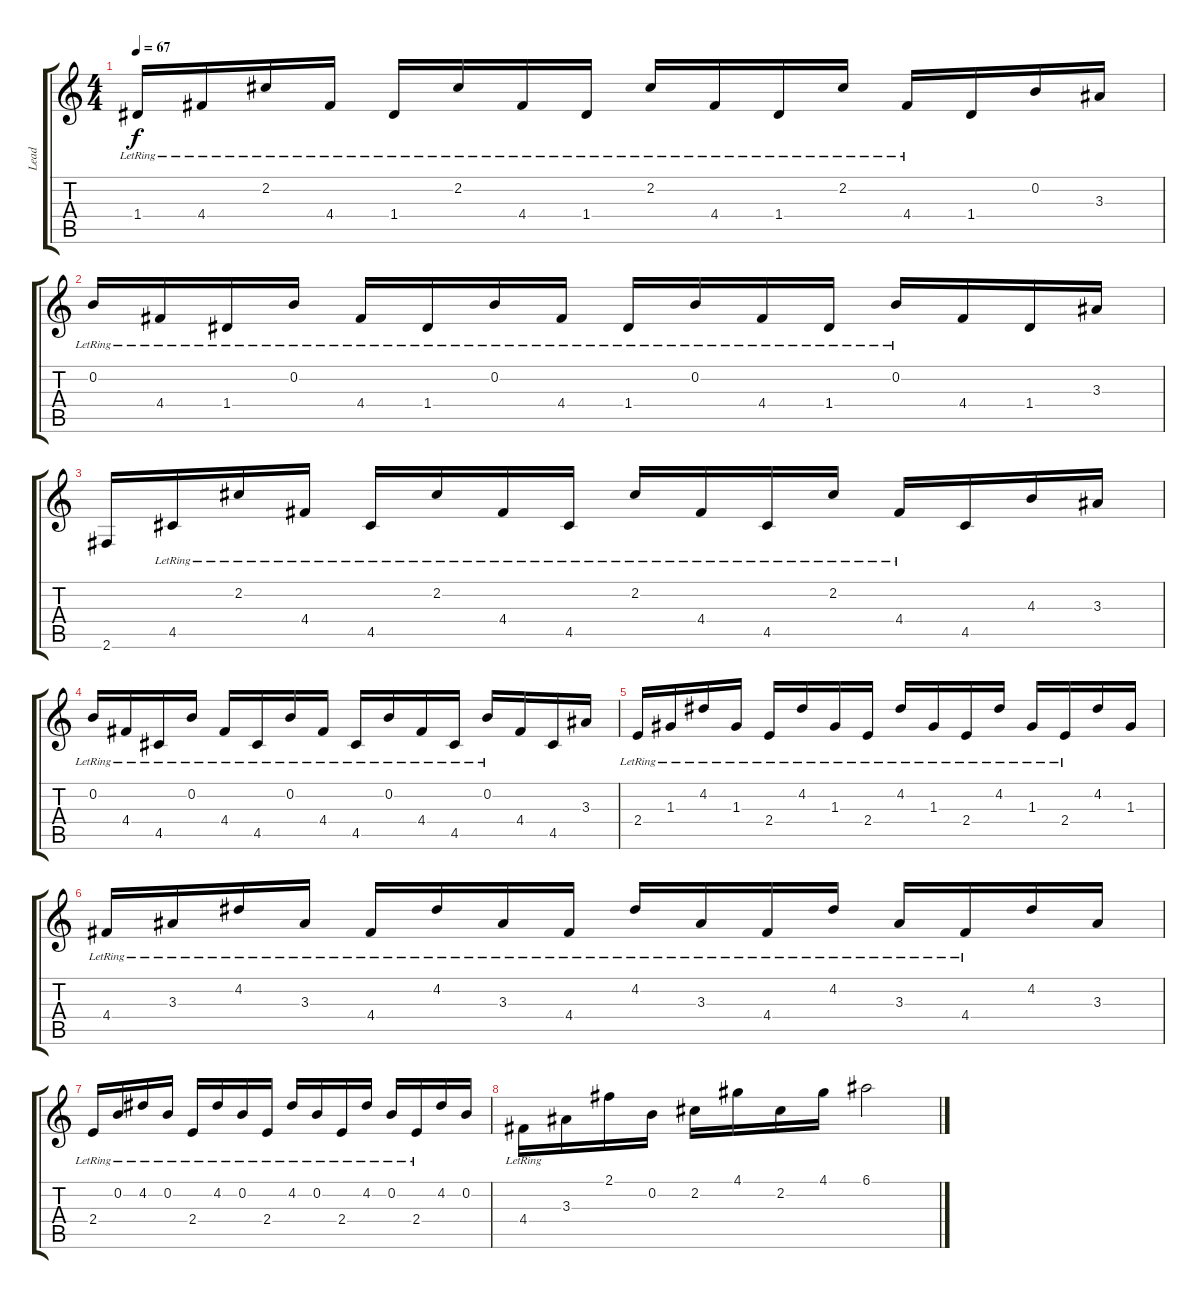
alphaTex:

\track ("Lead" "Lead") {instrument acousticguitarnylon}
\staff {score tabs}
\tuning (E4 B3 G3 D3 A2 E2) {hide}
\ts (4 4)
\tempo 67
\clef g2
\ks c
1.4{lr}.16{dy f} 4.4{lr}.16 2.2{lr}.16 4.4{lr}.16 1.4{lr}.16 2.2{lr}.16 4.4{lr}.16 1.4{lr}.16 2.2{lr}.16 4.4{lr}.16 1.4{lr}.16 2.2{lr}.16 4.4{lr}.16 1.4.16 0.2.16 3.3.16 |
0.2{lr}.16 4.4{lr}.16 1.4{lr}.16 0.2{lr}.16 4.4{lr}.16 1.4{lr}.16 0.2{lr}.16 4.4{lr}.16 1.4{lr}.16 0.2{lr}.16 4.4{lr}.16 1.4{lr}.16 0.2{lr}.16 4.4.16 1.4.16 3.3.16 |
2.6.16 4.5{lr}.16 2.2{lr}.16 4.4{lr}.16 4.5{lr}.16 2.2{lr}.16 4.4{lr}.16 4.5{lr}.16 2.2{lr}.16 4.4{lr}.16 4.5{lr}.16 2.2{lr}.16 4.4{lr}.16 4.5.16 4.3.16 3.3.16 |
0.2{lr}.16 4.4{lr}.16 4.5{lr}.16 0.2{lr}.16 4.4{lr}.16 4.5{lr}.16 0.2{lr}.16 4.4{lr}.16 4.5{lr}.16 0.2{lr}.16 4.4{lr}.16 4.5{lr}.16 0.2{lr}.16 4.4.16 4.5.16 3.3.16 |
2.4{lr}.16 1.3{lr}.16 4.2{lr}.16 1.3{lr}.16 2.4{lr}.16 4.2{lr}.16 1.3{lr}.16 2.4{lr}.16 4.2{lr}.16 1.3{lr}.16 2.4{lr}.16 4.2{lr}.16 1.3{lr}.16 2.4{lr}.16 4.2.16 1.3.16 |
4.4{lr}.16 3.3{lr}.16 4.2{lr}.16 3.3{lr}.16 4.4{lr}.16 4.2{lr}.16 3.3{lr}.16 4.4{lr}.16 4.2{lr}.16 3.3{lr}.16 4.4{lr}.16 4.2{lr}.16 3.3{lr}.16 4.4{lr}.16 4.2.16 3.3.16 |
2.4{lr}.16 0.2{lr}.16 4.2{lr}.16 0.2{lr}.16 2.4{lr}.16 4.2{lr}.16 0.2{lr}.16 2.4{lr}.16 4.2{lr}.16 0.2{lr}.16 2.4{lr}.16 4.2{lr}.16 0.2{lr}.16 2.4{lr}.16 4.2.16 0.2.16 |
4.4{lr}.16 3.3.16 2.1.16 0.2.16 2.2.16 4.1.16 2.2.16 4.1.16 6.1.2
